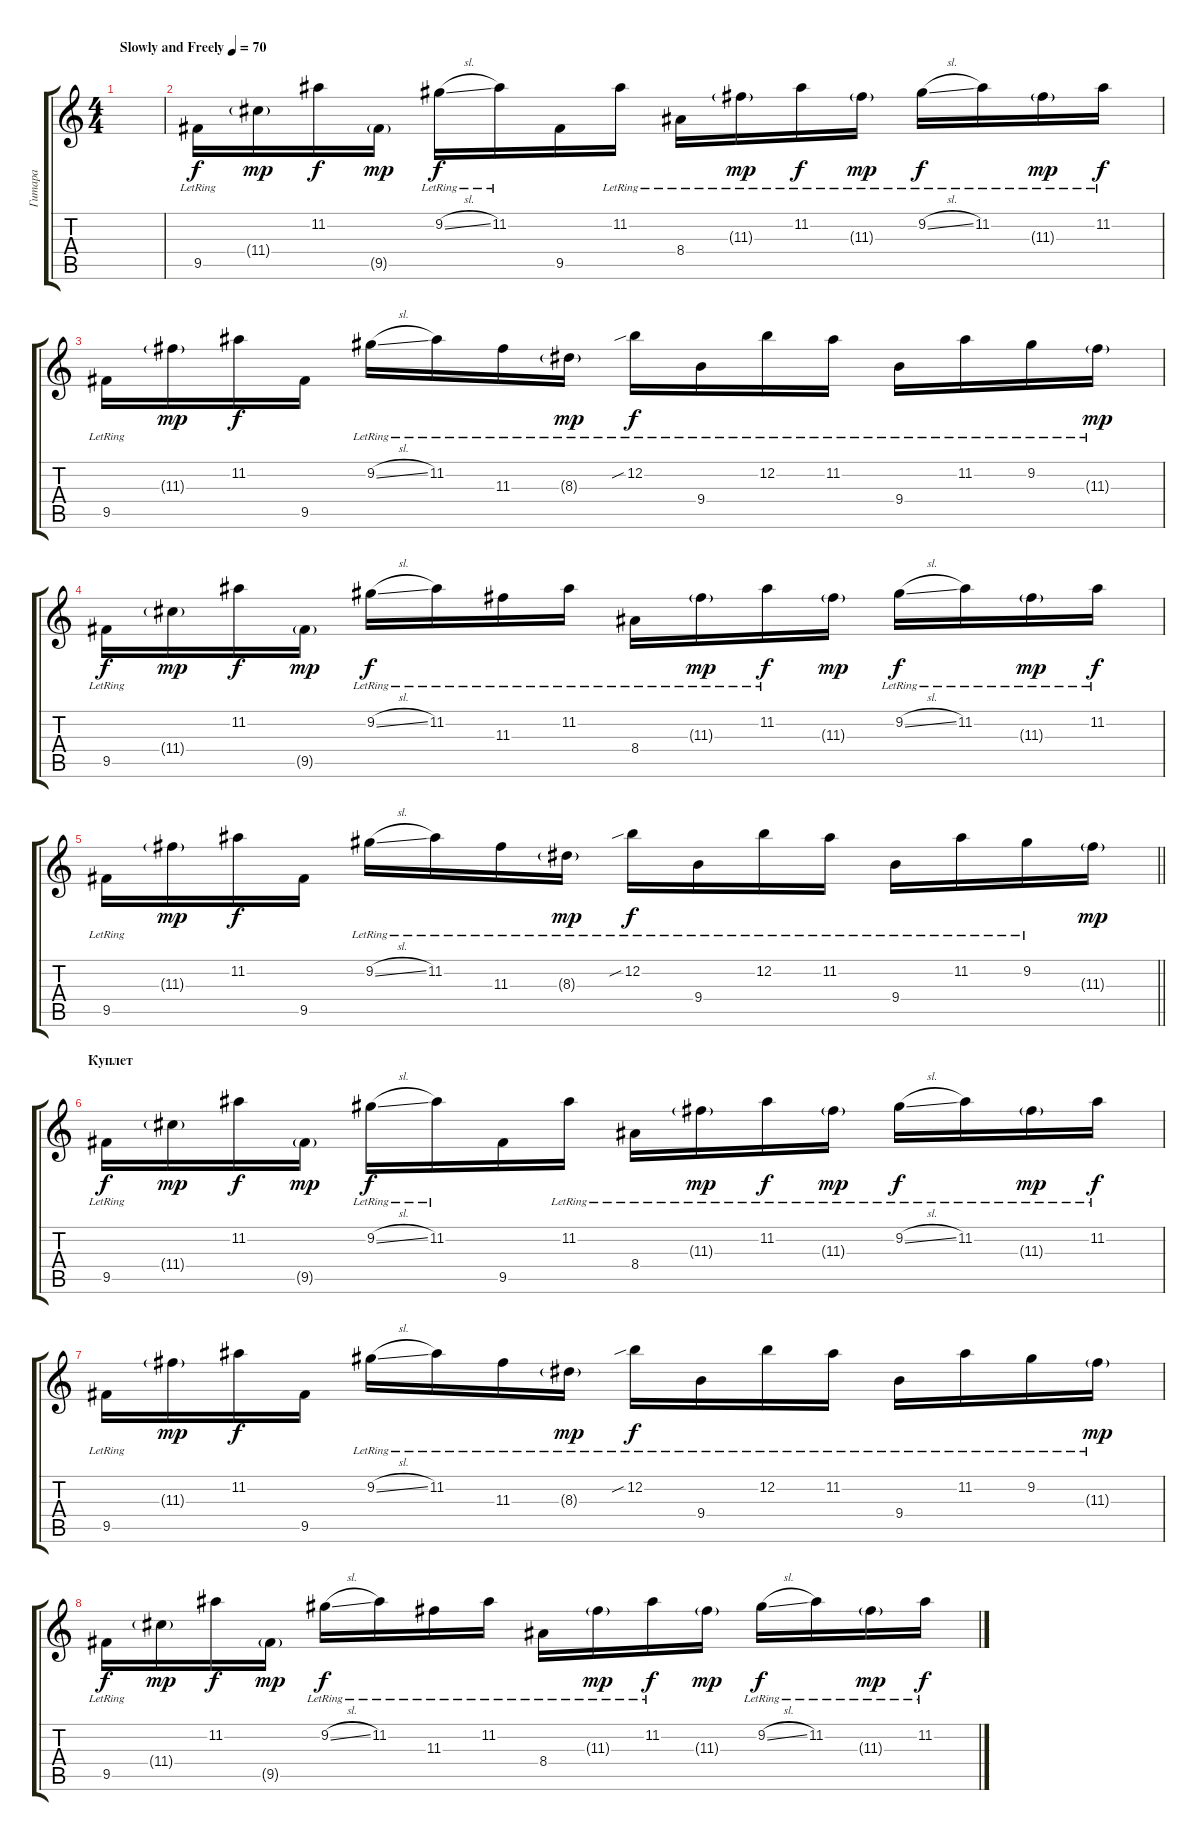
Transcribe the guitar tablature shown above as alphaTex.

\track ("Гитара" "Гитара") {instrument acousticguitarsteel}
\staff {score tabs}
\tuning (E4 B3 G3 D3 A2 E2) {hide}
\ts (4 4)
\tempo (70 "Slowly and Freely")
\clef g2
\ks c
|
9.5{lr}.16 11.4{g}.16{dy mp} 11.2.16{dy f} 9.5{g}.16{dy mp} 9.2{sl lr}.16{dy f} 11.2{lr}.16 9.5.16 11.2{lr}.16 8.4{lr}.16 11.3{g lr}.16{dy mp} 11.2{lr}.16{dy f} 11.3{g lr}.16{dy mp} 9.2{sl lr}.16{dy f} 11.2{lr}.16 11.3{g lr}.16{dy mp} 11.2{lr}.16{dy f} |
9.5{lr}.16 11.3{g}.16{dy mp} 11.2.16{dy f} 9.5.16 9.2{sl lr}.16 11.2{lr}.16 11.3{lr}.16 8.3{g lr}.16{dy mp} 12.2{sib lr}.16{dy f} 9.4{lr}.16 12.2{lr}.16 11.2{lr}.16 9.4{lr}.16 11.2{lr}.16 9.2{lr}.16 11.3{g lr}.16{dy mp} |
9.5{lr}.16{dy f} 11.4{g}.16{dy mp} 11.2.16{dy f} 9.5{g}.16{dy mp} 9.2{sl lr}.16{dy f} 11.2{lr}.16 11.3{lr}.16 11.2{lr}.16 8.4{lr}.16 11.3{g lr}.16{dy mp} 11.2{lr}.16{dy f} 11.3{g}.16{dy mp} 9.2{sl lr}.16{dy f} 11.2{lr}.16 11.3{g lr}.16{dy mp} 11.2{lr}.16{dy f} |
\barLineRight lightlight
9.5{lr}.16 11.3{g}.16{dy mp} 11.2.16{dy f} 9.5.16 9.2{sl lr}.16 11.2{lr}.16 11.3{lr}.16 8.3{g lr}.16{dy mp} 12.2{sib lr}.16{dy f} 9.4{lr}.16 12.2{lr}.16 11.2{lr}.16 9.4{lr}.16 11.2{lr}.16 9.2{lr}.16 11.3{g}.16{dy mp} |
\section ("" "Куплет")
9.5{lr}.16{dy f} 11.4{g}.16{dy mp} 11.2.16{dy f} 9.5{g}.16{dy mp} 9.2{sl lr}.16{dy f} 11.2{lr}.16 9.5.16 11.2{lr}.16 8.4{lr}.16 11.3{g lr}.16{dy mp} 11.2{lr}.16{dy f} 11.3{g lr}.16{dy mp} 9.2{sl lr}.16{dy f} 11.2{lr}.16 11.3{g lr}.16{dy mp} 11.2{lr}.16{dy f} |
9.5{lr}.16 11.3{g}.16{dy mp} 11.2.16{dy f} 9.5.16 9.2{sl lr}.16 11.2{lr}.16 11.3{lr}.16 8.3{g lr}.16{dy mp} 12.2{sib lr}.16{dy f} 9.4{lr}.16 12.2{lr}.16 11.2{lr}.16 9.4{lr}.16 11.2{lr}.16 9.2{lr}.16 11.3{g lr}.16{dy mp} |
9.5{lr}.16{dy f} 11.4{g}.16{dy mp} 11.2.16{dy f} 9.5{g}.16{dy mp} 9.2{sl lr}.16{dy f} 11.2{lr}.16 11.3{lr}.16 11.2{lr}.16 8.4{lr}.16 11.3{g lr}.16{dy mp} 11.2{lr}.16{dy f} 11.3{g}.16{dy mp} 9.2{sl lr}.16{dy f} 11.2{lr}.16 11.3{g lr}.16{dy mp} 11.2{lr}.16{dy f}
